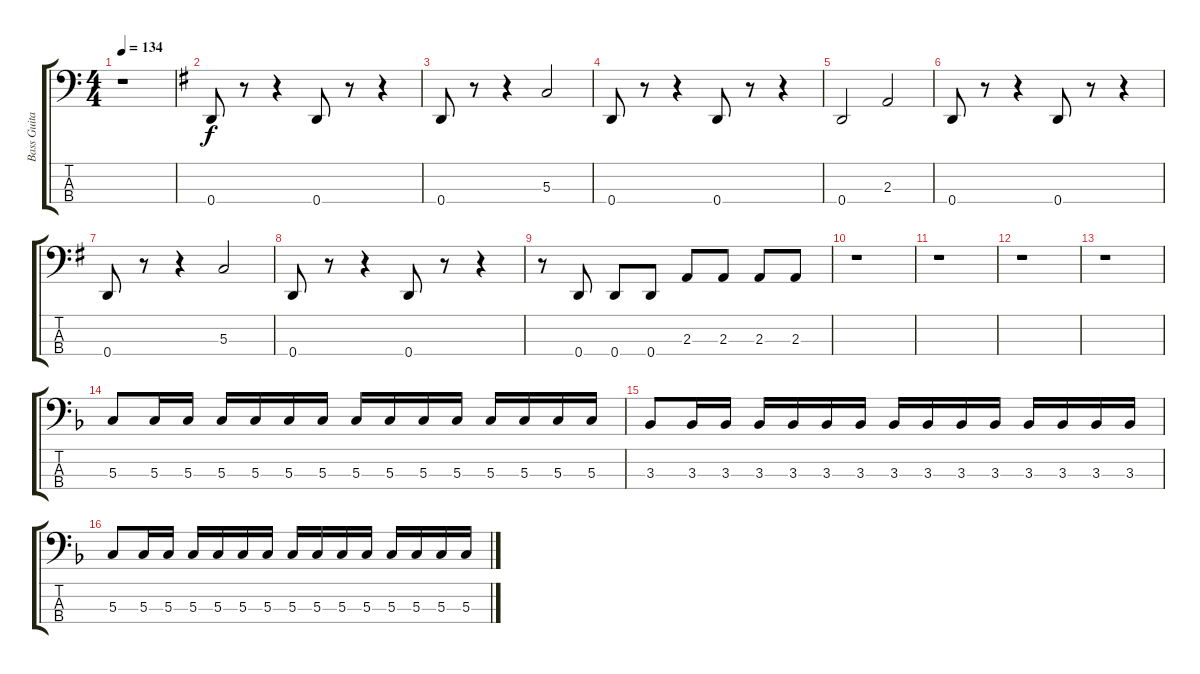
\track ("Bass Guitar" "Bass Guita") {instrument electricbasspick}
\staff {score tabs}
\tuning (F2 C2 G1 D1) {hide}
\ts (4 4)
\tempo 134
\clef f4
\ks c
r.1{dy f instrument electricbasspick} |
\ks eminor
0.4.8 r.8 r.4 0.4.8 r.8 r.4 |
0.4.8 r.8 r.4 5.3.2 |
0.4.8 r.8 r.4 0.4.8 r.8 r.4 |
0.4.2 2.3.2 |
0.4.8 r.8 r.4 0.4.8 r.8 r.4 |
0.4.8 r.8 r.4 5.3.2 |
0.4.8 r.8 r.4 0.4.8 r.8 r.4 |
r.8 0.4.8 0.4.8 0.4.8 2.3.8 2.3.8 2.3.8 2.3.8 |
r.1 |
r.1 |
r.1 |
r.1 |
\ks dminor
5.3.8 5.3.16 5.3.16 5.3.16 5.3.16 5.3.16 5.3.16 5.3.16 5.3.16 5.3.16 5.3.16 5.3.16 5.3.16 5.3.16 5.3.16 |
3.3.8 3.3.16 3.3.16 3.3.16 3.3.16 3.3.16 3.3.16 3.3.16 3.3.16 3.3.16 3.3.16 3.3.16 3.3.16 3.3.16 3.3.16 |
5.3.8 5.3.16 5.3.16 5.3.16 5.3.16 5.3.16 5.3.16 5.3.16 5.3.16 5.3.16 5.3.16 5.3.16 5.3.16 5.3.16 5.3.16
